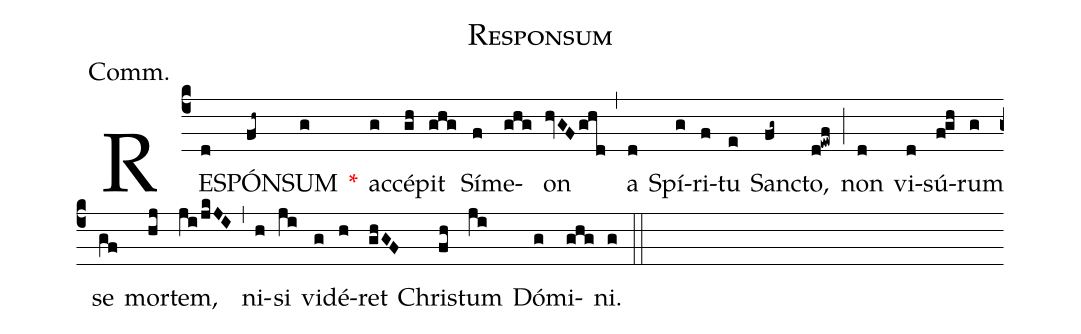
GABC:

name:Responsum;
annotation:Comm.;
mode:VIII.;
office-part:Communion;
%%
(c4) RES(d)PÓN(fh~)SUM(g) <v>\red{*}</v>() ac(g)cé(gh)pit(ghg) Sí(f)me(ghg)on(hvGF/ghd) (,) a(d) Spí(g)ri(f)tu(e) San(fg~)cto,(d!ewf) (;) non(d) vi(d)sú(f!gh)rum(g) se(gf) mor(hj)tem,(ji/jkJI) (,) ni(h)si(ji) vi(g)dé(h)ret(ghGF) Chris(fh)tum(ji) Dó(g)mi(ghg)ni.(g) (::)
